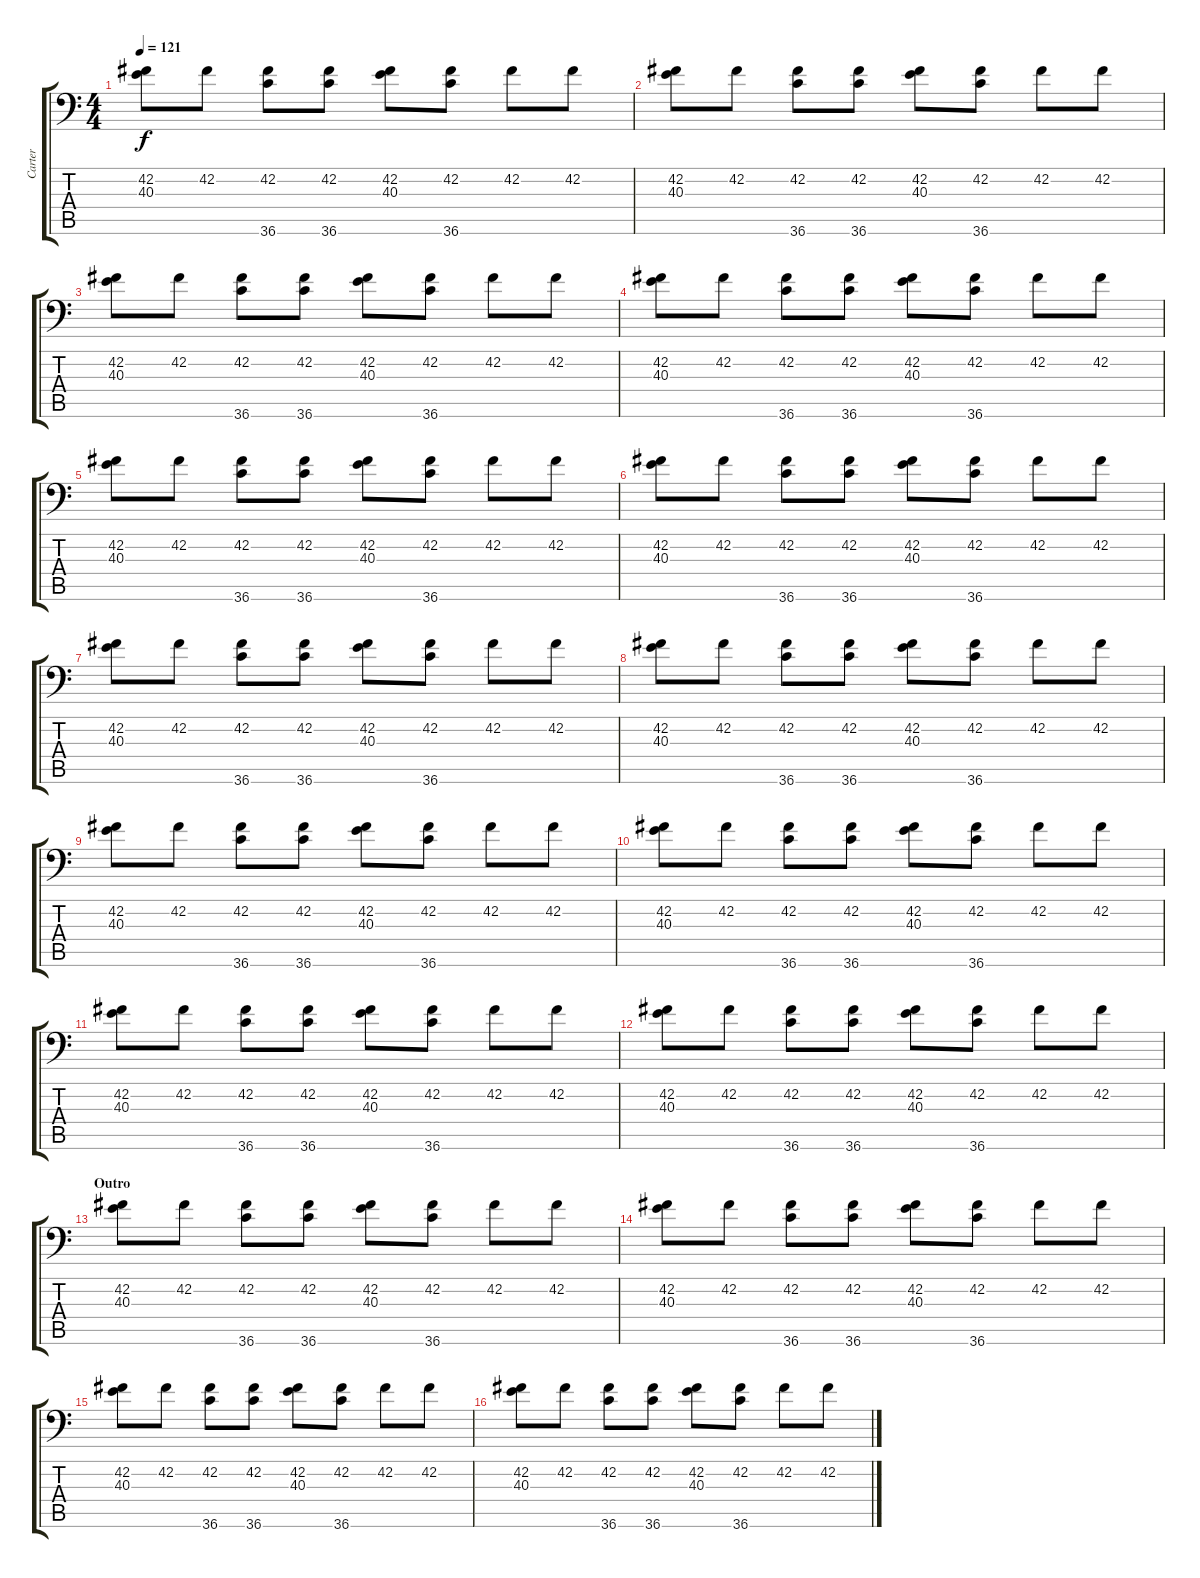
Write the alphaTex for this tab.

\track ("Carter" "Carter") {instrument acousticgrandpiano}
\staff {score tabs}
\tuning (C-1 C-1 C-1 C-1 C-1 C-1) {hide}
\ts (4 4)
\tempo 121
\clef f4
\ks c
(42.2 40.3).8{dy f} 42.2.8 (42.2 36.6).8 (42.2 36.6).8 (42.2 40.3).8 (42.2 36.6).8 42.2.8 42.2.8 |
(42.2 40.3).8 42.2.8 (42.2 36.6).8 (42.2 36.6).8 (42.2 40.3).8 (42.2 36.6).8 42.2.8 42.2.8 |
(42.2 40.3).8 42.2.8 (42.2 36.6).8 (42.2 36.6).8 (42.2 40.3).8 (42.2 36.6).8 42.2.8 42.2.8 |
(42.2 40.3).8 42.2.8 (42.2 36.6).8 (42.2 36.6).8 (42.2 40.3).8 (42.2 36.6).8 42.2.8 42.2.8 |
(42.2 40.3).8 42.2.8 (42.2 36.6).8 (42.2 36.6).8 (42.2 40.3).8 (42.2 36.6).8 42.2.8 42.2.8 |
(42.2 40.3).8 42.2.8 (42.2 36.6).8 (42.2 36.6).8 (42.2 40.3).8 (42.2 36.6).8 42.2.8 42.2.8 |
(42.2 40.3).8 42.2.8 (42.2 36.6).8 (42.2 36.6).8 (42.2 40.3).8 (42.2 36.6).8 42.2.8 42.2.8 |
(42.2 40.3).8 42.2.8 (42.2 36.6).8 (42.2 36.6).8 (42.2 40.3).8 (42.2 36.6).8 42.2.8 42.2.8 |
(42.2 40.3).8 42.2.8 (42.2 36.6).8 (42.2 36.6).8 (42.2 40.3).8 (42.2 36.6).8 42.2.8 42.2.8 |
(42.2 40.3).8 42.2.8 (42.2 36.6).8 (42.2 36.6).8 (42.2 40.3).8 (42.2 36.6).8 42.2.8 42.2.8 |
(42.2 40.3).8 42.2.8 (42.2 36.6).8 (42.2 36.6).8 (42.2 40.3).8 (42.2 36.6).8 42.2.8 42.2.8 |
(42.2 40.3).8 42.2.8 (42.2 36.6).8 (42.2 36.6).8 (42.2 40.3).8 (42.2 36.6).8 42.2.8 42.2.8 |
\section ("" "Outro")
(42.2 40.3).8 42.2.8 (42.2 36.6).8 (42.2 36.6).8 (42.2 40.3).8 (42.2 36.6).8 42.2.8 42.2.8 |
(42.2 40.3).8 42.2.8 (42.2 36.6).8 (42.2 36.6).8 (42.2 40.3).8 (42.2 36.6).8 42.2.8 42.2.8 |
(42.2 40.3).8 42.2.8 (42.2 36.6).8 (42.2 36.6).8 (42.2 40.3).8 (42.2 36.6).8 42.2.8 42.2.8 |
(42.2 40.3).8 42.2.8 (42.2 36.6).8 (42.2 36.6).8 (42.2 40.3).8 (42.2 36.6).8 42.2.8 42.2.8
